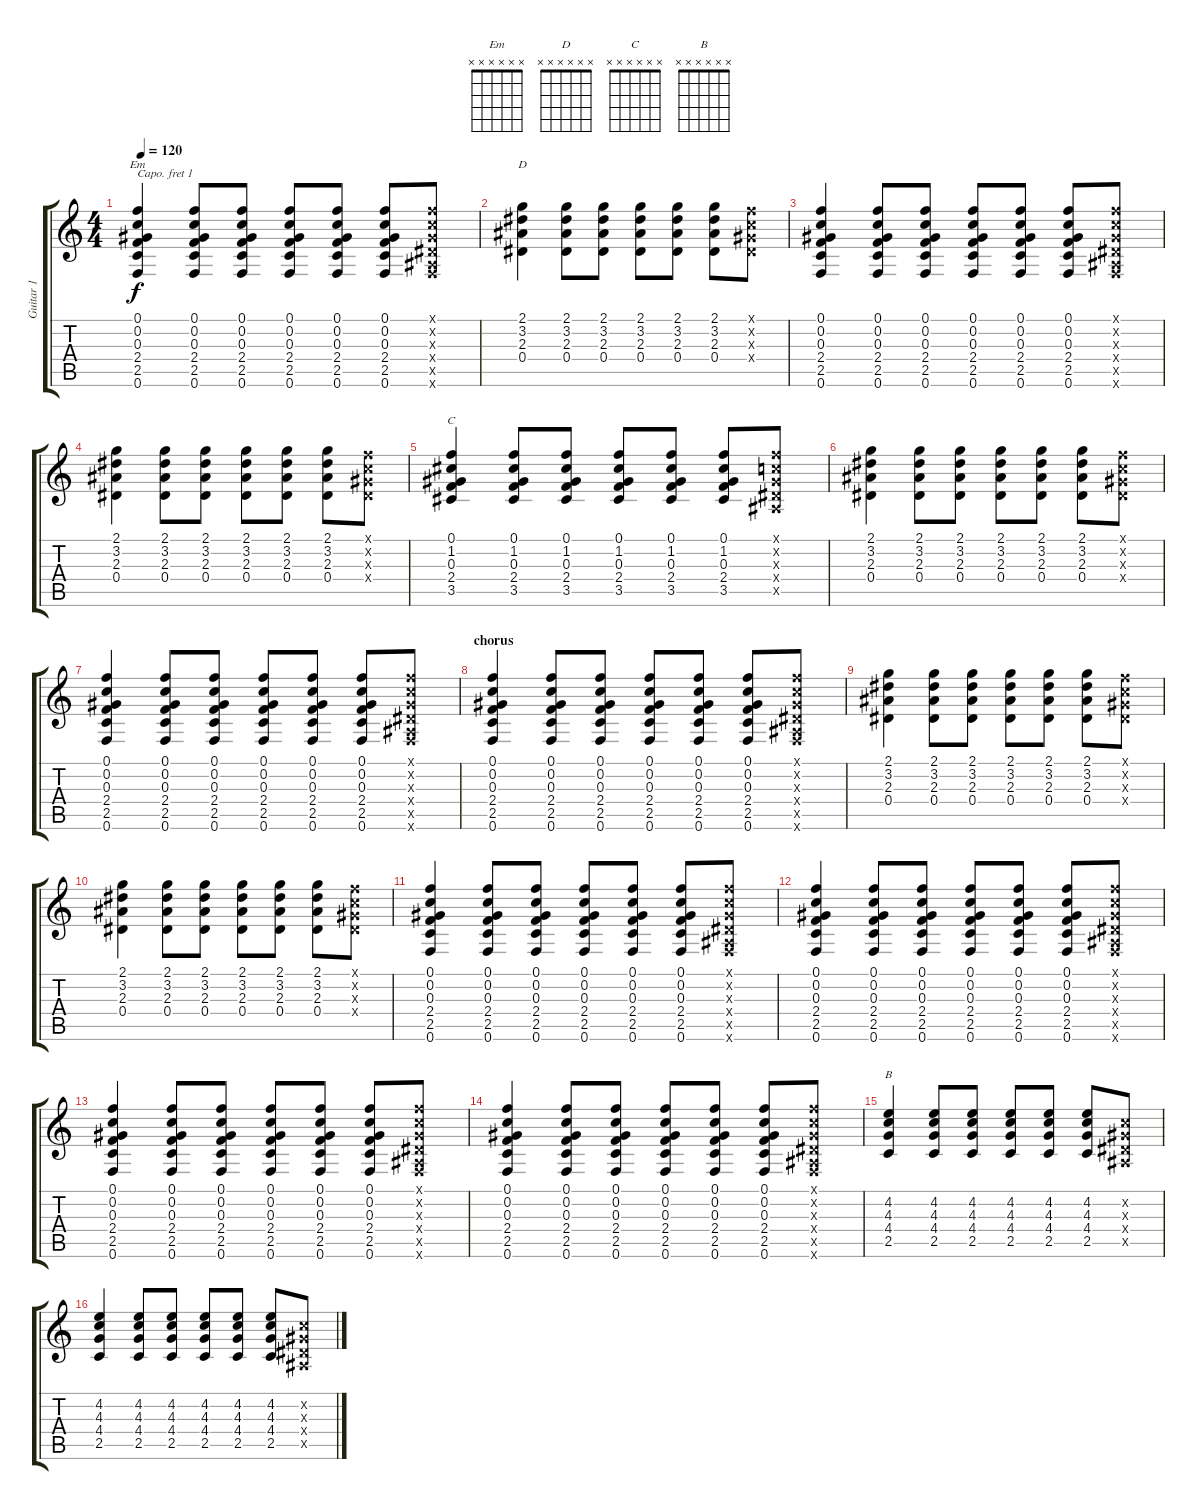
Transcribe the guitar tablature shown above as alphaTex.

\track ("Guitar 1" "Guitar 1") {instrument distortionguitar}
\staff {score tabs}
\capo 1
\tuning (E4 B3 G3 D3 A2 E2) {hide}
\chord ("Em" x x x x x x) {firstfret 0}
\chord ("D" x x x x x x) {firstfret 0}
\chord ("C" x x x x x x) {firstfret 0}
\chord ("B" x x x x x x) {firstfret 0}
\ts (4 4)
\tempo 120
\clef g2
\ks c
(0.1 0.2 0.3 2.4 2.5 0.6).4{ch "Em" dy f} (0.1 0.2 0.3 2.4 2.5 0.6).8 (0.1 0.2 0.3 2.4 2.5 0.6).8 (0.1 0.2 0.3 2.4 2.5 0.6).8 (0.1 0.2 0.3 2.4 2.5 0.6).8 (0.1 0.2 0.3 2.4 2.5 0.6).8 (0.1{x} 0.2{x} 0.3{x} 0.4{x} 0.5{x} 0.6{x}).8 |
(2.1 3.2 2.3 0.4).4{ch "D"} (2.1 3.2 2.3 0.4).8 (2.1 3.2 2.3 0.4).8 (2.1 3.2 2.3 0.4).8 (2.1 3.2 2.3 0.4).8 (2.1 3.2 2.3 0.4).8 (0.1{x} 0.2{x} 0.3{x} 0.4{x}).8 |
(0.1 0.2 0.3 2.4 2.5 0.6).4 (0.1 0.2 0.3 2.4 2.5 0.6).8 (0.1 0.2 0.3 2.4 2.5 0.6).8 (0.1 0.2 0.3 2.4 2.5 0.6).8 (0.1 0.2 0.3 2.4 2.5 0.6).8 (0.1 0.2 0.3 2.4 2.5 0.6).8 (0.1{x} 0.2{x} 0.3{x} 0.4{x} 0.5{x} 0.6{x}).8 |
(2.1 3.2 2.3 0.4).4 (2.1 3.2 2.3 0.4).8 (2.1 3.2 2.3 0.4).8 (2.1 3.2 2.3 0.4).8 (2.1 3.2 2.3 0.4).8 (2.1 3.2 2.3 0.4).8 (0.1{x} 0.2{x} 0.3{x} 0.4{x}).8 |
(0.1 1.2 0.3 2.4 3.5).4{ch "C"} (0.1 1.2 0.3 2.4 3.5).8 (0.1 1.2 0.3 2.4 3.5).8 (0.1 1.2 0.3 2.4 3.5).8 (0.1 1.2 0.3 2.4 3.5).8 (0.1 1.2 0.3 2.4 3.5).8 (0.1{x} 0.2{x} 0.3{x} 0.4{x} 0.5{x}).8 |
(2.1 3.2 2.3 0.4).4 (2.1 3.2 2.3 0.4).8 (2.1 3.2 2.3 0.4).8 (2.1 3.2 2.3 0.4).8 (2.1 3.2 2.3 0.4).8 (2.1 3.2 2.3 0.4).8 (0.1{x} 0.2{x} 0.3{x} 0.4{x}).8 |
(0.1 0.2 0.3 2.4 2.5 0.6).4 (0.1 0.2 0.3 2.4 2.5 0.6).8 (0.1 0.2 0.3 2.4 2.5 0.6).8 (0.1 0.2 0.3 2.4 2.5 0.6).8 (0.1 0.2 0.3 2.4 2.5 0.6).8 (0.1 0.2 0.3 2.4 2.5 0.6).8 (0.1{x} 0.2{x} 0.3{x} 0.4{x} 0.5{x} 0.6{x}).8 |
\section ("" "chorus")
(0.1 0.2 0.3 2.4 2.5 0.6).4 (0.1 0.2 0.3 2.4 2.5 0.6).8 (0.1 0.2 0.3 2.4 2.5 0.6).8 (0.1 0.2 0.3 2.4 2.5 0.6).8 (0.1 0.2 0.3 2.4 2.5 0.6).8 (0.1 0.2 0.3 2.4 2.5 0.6).8 (0.1{x} 0.2{x} 0.3{x} 0.4{x} 0.5{x} 0.6{x}).8 |
(2.1 3.2 2.3 0.4).4 (2.1 3.2 2.3 0.4).8 (2.1 3.2 2.3 0.4).8 (2.1 3.2 2.3 0.4).8 (2.1 3.2 2.3 0.4).8 (2.1 3.2 2.3 0.4).8 (0.1{x} 0.2{x} 0.3{x} 0.4{x}).8 |
(2.1 3.2 2.3 0.4).4 (2.1 3.2 2.3 0.4).8 (2.1 3.2 2.3 0.4).8 (2.1 3.2 2.3 0.4).8 (2.1 3.2 2.3 0.4).8 (2.1 3.2 2.3 0.4).8 (0.1{x} 0.2{x} 0.3{x} 0.4{x}).8 |
(0.1 0.2 0.3 2.4 2.5 0.6).4 (0.1 0.2 0.3 2.4 2.5 0.6).8 (0.1 0.2 0.3 2.4 2.5 0.6).8 (0.1 0.2 0.3 2.4 2.5 0.6).8 (0.1 0.2 0.3 2.4 2.5 0.6).8 (0.1 0.2 0.3 2.4 2.5 0.6).8 (0.1{x} 0.2{x} 0.3{x} 0.4{x} 0.5{x} 0.6{x}).8 |
(0.1 0.2 0.3 2.4 2.5 0.6).4 (0.1 0.2 0.3 2.4 2.5 0.6).8 (0.1 0.2 0.3 2.4 2.5 0.6).8 (0.1 0.2 0.3 2.4 2.5 0.6).8 (0.1 0.2 0.3 2.4 2.5 0.6).8 (0.1 0.2 0.3 2.4 2.5 0.6).8 (0.1{x} 0.2{x} 0.3{x} 0.4{x} 0.5{x} 0.6{x}).8 |
(0.1 0.2 0.3 2.4 2.5 0.6).4 (0.1 0.2 0.3 2.4 2.5 0.6).8 (0.1 0.2 0.3 2.4 2.5 0.6).8 (0.1 0.2 0.3 2.4 2.5 0.6).8 (0.1 0.2 0.3 2.4 2.5 0.6).8 (0.1 0.2 0.3 2.4 2.5 0.6).8 (0.1{x} 0.2{x} 0.3{x} 0.4{x} 0.5{x} 0.6{x}).8 |
(0.1 0.2 0.3 2.4 2.5 0.6).4 (0.1 0.2 0.3 2.4 2.5 0.6).8 (0.1 0.2 0.3 2.4 2.5 0.6).8 (0.1 0.2 0.3 2.4 2.5 0.6).8 (0.1 0.2 0.3 2.4 2.5 0.6).8 (0.1 0.2 0.3 2.4 2.5 0.6).8 (0.1{x} 0.2{x} 0.3{x} 0.4{x} 0.5{x} 0.6{x}).8 |
(4.2 4.3 4.4 2.5).4{ch "B"} (4.2 4.3 4.4 2.5).8 (4.2 4.3 4.4 2.5).8 (4.2 4.3 4.4 2.5).8 (4.2 4.3 4.4 2.5).8 (4.2 4.3 4.4 2.5).8 (0.2{x} 0.3{x} 0.4{x} 0.5{x}).8 |
(4.2 4.3 4.4 2.5).4 (4.2 4.3 4.4 2.5).8 (4.2 4.3 4.4 2.5).8 (4.2 4.3 4.4 2.5).8 (4.2 4.3 4.4 2.5).8 (4.2 4.3 4.4 2.5).8 (0.2{x} 0.3{x} 0.4{x} 0.5{x}).8
